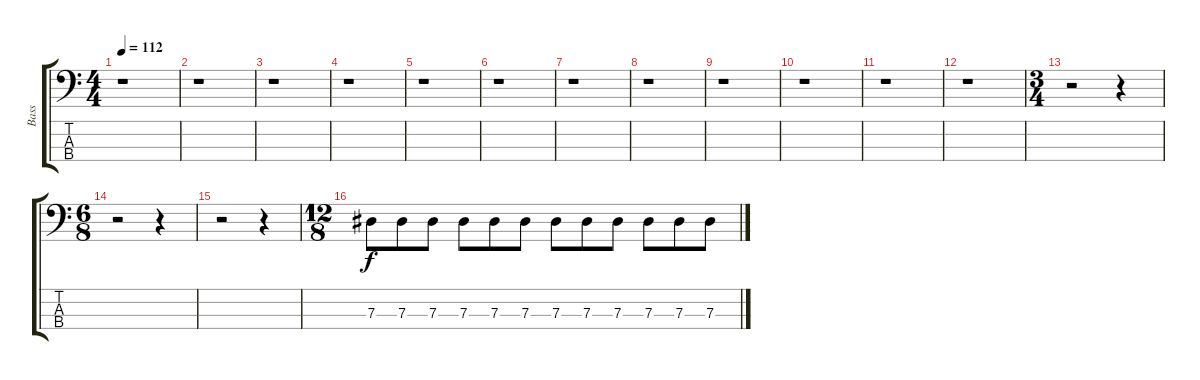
\track ("Bass" "Bass") {instrument electricbassfinger}
\staff {score tabs}
\tuning (Gb2 Db2 Ab1 Eb1) {hide}
\ts (4 4)
\tempo 112
\clef f4
\ks c
r.1{dy f instrument electricbassfinger} |
r.1 |
r.1 |
r.1 |
r.1 |
r.1 |
r.1 |
r.1 |
r.1 |
r.1 |
r.1 |
r.1 |
\ts (3 4)
r.2 r.4 |
\ts (6 8)
r.2 r.4 |
r.2 r.4 |
\ts (12 8)
7.3.8 7.3.8 7.3.8 7.3.8 7.3.8 7.3.8 7.3.8 7.3.8 7.3.8 7.3.8 7.3.8 7.3.8
